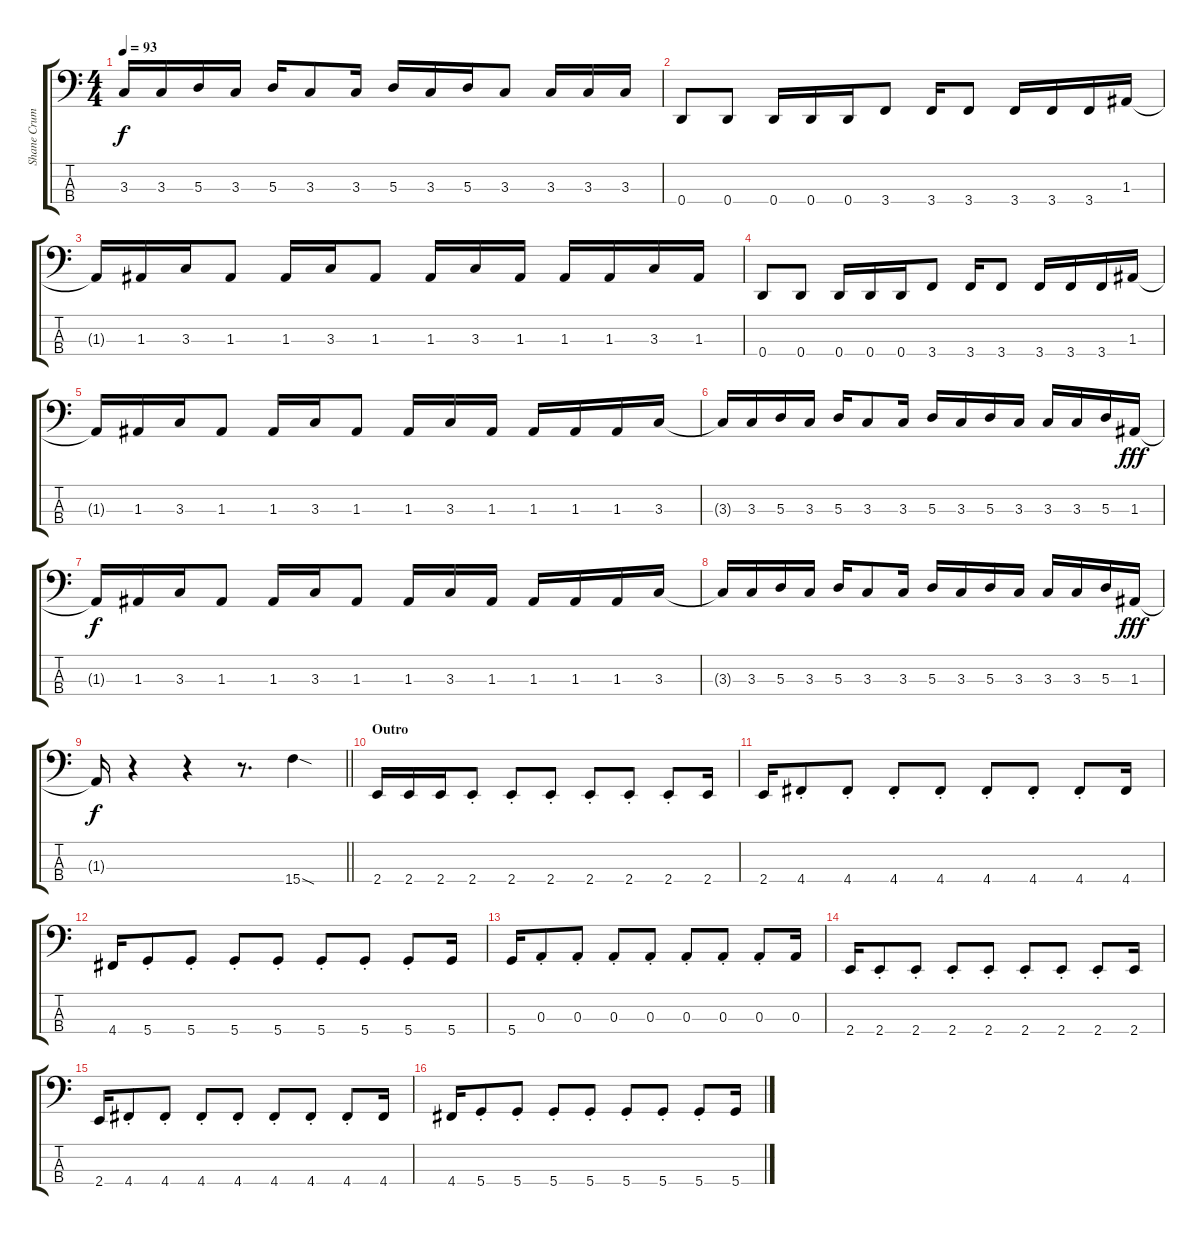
\track ("Shane Crump [Bass]" "Shane Crum") {instrument electricbasspick}
\staff {score tabs}
\tuning (G2 D2 A1 D1) {hide}
\ts (4 4)
\tempo 93
\clef f4
\ks c
3.3{t}.16{dy f} 3.3.16 5.3.16 3.3.16 5.3.16 3.3.8 3.3.16 5.3.16 3.3.16 5.3.16 3.3.8 3.3.16 3.3.16 3.3.16 |
0.4.8 0.4.8 0.4.16 0.4.16 0.4.16 3.4.8 3.4.16 3.4.8 3.4.16 3.4.16 3.4.16 1.3.16 |
1.3{t}.16 1.3.16 3.3.16 1.3.8 1.3.16 3.3.16 1.3.8 1.3.16 3.3.16 1.3.16 1.3.16 1.3.16 3.3.16 1.3.16 |
0.4.8 0.4.8 0.4.16 0.4.16 0.4.16 3.4.8 3.4.16 3.4.8 3.4.16 3.4.16 3.4.16 1.3.16 |
1.3{t}.16 1.3.16 3.3.16 1.3.8 1.3.16 3.3.16 1.3.8 1.3.16 3.3.16 1.3.16 1.3.16 1.3.16 1.3.16 3.3.16 |
3.3{t}.16 3.3.16 5.3.16 3.3.16 5.3.16 3.3.8 3.3.16 5.3.16 3.3.16 5.3.16 3.3.16 3.3.16 3.3.16 5.3.16 1.3.16{dy fff} |
1.3{t}.16{dy f} 1.3.16 3.3.16 1.3.8 1.3.16 3.3.16 1.3.8 1.3.16 3.3.16 1.3.16 1.3.16 1.3.16 1.3.16 3.3.16 |
3.3{t}.16 3.3.16 5.3.16 3.3.16 5.3.16 3.3.8 3.3.16 5.3.16 3.3.16 5.3.16 3.3.16 3.3.16 3.3.16 5.3.16 1.3.16{dy fff} |
\barLineRight lightlight
1.3{t}.16{dy f} r.4 r.4 r.8{d} 15.4{sod}.4 |
\section ("" "Outro")
2.4.16 2.4.16 2.4.16 2.4{st}.8 2.4{st}.8 2.4{st}.8 2.4{st}.8 2.4{st}.8 2.4{st}.8 2.4.16 |
2.4.16 4.4{st}.8 4.4{st}.8 4.4{st}.8 4.4{st}.8 4.4{st}.8 4.4{st}.8 4.4{st}.8 4.4.16 |
4.4.16 5.4{st}.8 5.4{st}.8 5.4{st}.8 5.4{st}.8 5.4{st}.8 5.4{st}.8 5.4{st}.8 5.4.16 |
5.4.16 0.3{st}.8 0.3{st}.8 0.3{st}.8 0.3{st}.8 0.3{st}.8 0.3{st}.8 0.3{st}.8 0.3.16 |
2.4.16 2.4{st}.8 2.4{st}.8 2.4{st}.8 2.4{st}.8 2.4{st}.8 2.4{st}.8 2.4{st}.8 2.4.16 |
2.4.16 4.4{st}.8 4.4{st}.8 4.4{st}.8 4.4{st}.8 4.4{st}.8 4.4{st}.8 4.4{st}.8 4.4.16 |
4.4.16 5.4{st}.8 5.4{st}.8 5.4{st}.8 5.4{st}.8 5.4{st}.8 5.4{st}.8 5.4{st}.8 5.4.16
